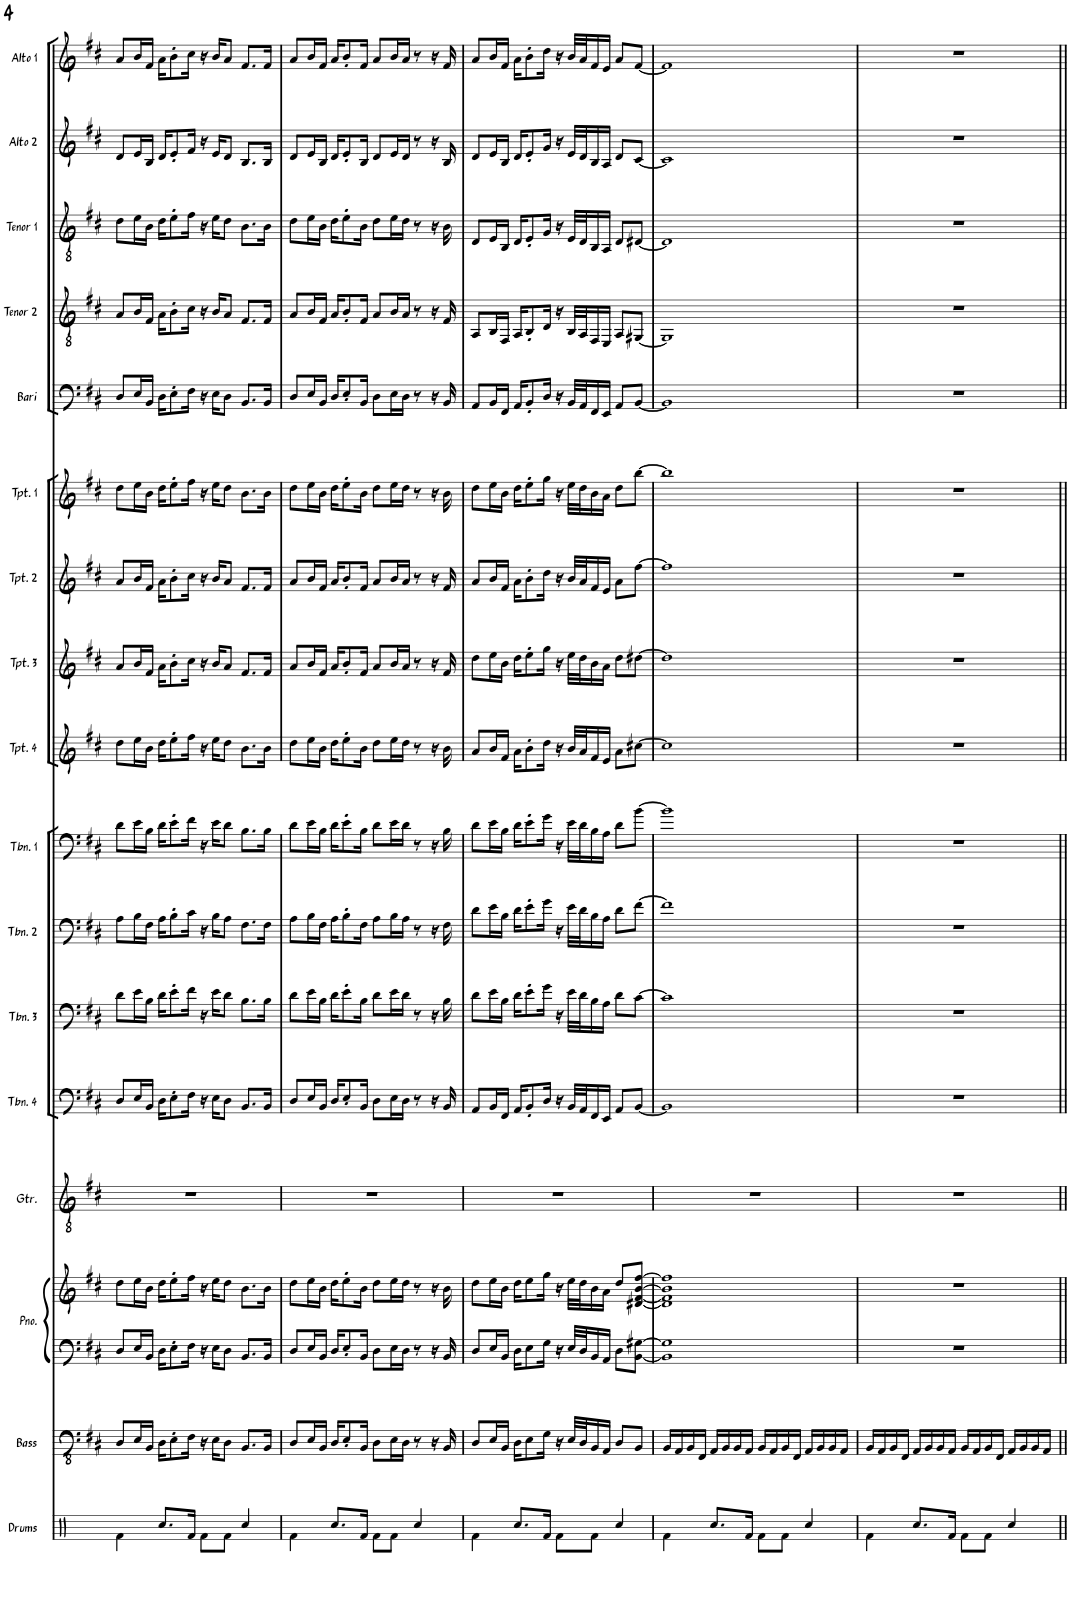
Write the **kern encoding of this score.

**kern	**kern	**kern	**kern	**kern	**kern	**kern	**kern	**kern	**kern	**kern	**kern	**kern	**kern	**kern	**kern	**kern	**kern
*part17	*part16	*part15	*part15	*part14	*part13	*part12	*part11	*part10	*part9	*part8	*part7	*part6	*part5	*part4	*part3	*part2	*part1
*staff18	*staff17	*staff16	*staff15	*staff14	*staff13	*staff12	*staff11	*staff10	*staff9	*staff8	*staff7	*staff6	*staff5	*staff4	*staff3	*staff2	*staff1
*I"Drums	*I"Bass	*I"Piano	*	*I"Guitar	*I"Trombone 4	*I"Trombone 3	*I"Trombone 2	*I"Trombone 1	*I"Trumpet 4	*I"Trumpet 3	*I"Trumpet 2	*I"Trumpet 1	*I"Bari Sax	*I"Tenor Sax 2	*I"Tenor Sax 1	*I"Alto Sax 2	*I"Alto Sax 1
*I'Drums	*I'Bass	*I'Pno.	*	*I'Gtr.	*I'Tbn. 4	*I'Tbn. 3	*I'Tbn. 2	*I'Tbn. 1	*I'Tpt. 4	*I'Tpt. 3	*I'Tpt. 2	*I'Tpt. 1	*I'Bari	*I'Tenor 2	*I'Tenor 1	*I'Alto 2	*I'Alto 1
!!LO:PB:g=z
*clefX	*clefFv4	*clefF4	*clefG2	*clefGv2	*clefF4	*clefF4	*clefF4	*clefF4	*clefG2	*clefG2	*clefG2	*clefG2	*clefF4	*clefGv2	*clefGv2	*clefG2	*clefG2
*	*	*	*	*	*	*	*	*	*ITrd1c2	*ITrd1c2	*ITrd1c2	*ITrd1c2	*ITrd12c21	*ITrd8c14	*ITrd8c14	*ITrd5c9	*ITrd5c9
*k[]	*k[f#c#]	*k[f#c#]	*k[f#c#]	*k[f#c#]	*k[f#c#]	*k[f#c#]	*k[f#c#]	*k[f#c#]	*k[f#c#]	*k[f#c#]	*k[f#c#]	*k[f#c#]	*k[f#c#]	*k[f#c#]	*k[f#c#]	*k[f#c#]	*k[f#c#]
*M4/4	*M4/4	*M4/4	*M4/4	*M4/4	*M4/4	*M4/4	*M4/4	*M4/4	*M4/4	*M4/4	*M4/4	*M4/4	*M4/4	*M4/4	*M4/4	*M4/4	*M4/4
=15	=15	=15	=15	=15	=15	=15	=15	=15	=15	=15	=15	=15	=15	=15	=15	=15	=15
4Rf\	8DD/L	8D/L	8dd\L	1r	8D/L	8d\L	8A\L	8d\L	8dd\L	8a/L	8a/L	8dd\L	8D/L	8A/L	8d\L	8d/L	8a/L
.	16EE/L	16E/L	16ee\L	.	16E/L	16e\L	16B\L	16e\L	16ee\L	16b/L	16b/L	16ee\L	16E/L	16B/L	16e\L	16e/L	16b/L
.	16BBB/JJ	16BB/JJ	16b\JJ	.	16BB/JJ	16B\JJ	16F#\JJ	16B\JJ	16b\JJ	16f#/JJ	16f#/JJ	16b\JJ	16BB/JJ	16F#/JJ	16B\JJ	16B/JJ	16f#/JJ
8.Rcc/L	16DD\KL	16D\KL	16dd\KL	.	16D\KL	16d\KL	16A\KL	16d\KL	16dd\KL	16a\KL	16a\KL	16dd\KL	16D\KL	16A\KL	16d\KL	16d/KL	16a\KL
.	8EE'\	8E'\	8ee'\	.	8E'\	8e'\	8B'\	8e'\	8ee'\	8b'\	8b'\	8ee'\	8E'\	8B'\	8e'\	8e'/	8b'\
16Rf/Jk	16FF#\Jk	16F#\Jk	16ff#\Jk	.	16F#\Jk	16f#\Jk	16c#\Jk	16f#\Jk	16ff#\Jk	16cc#\Jk	16cc#\Jk	16ff#\Jk	16F#\Jk	16c#\Jk	16f#\Jk	16f#/Jk	16cc#\Jk
8Rf\L	16r	16r	16r	.	16r	16r	16r	16r	16r	16r	16r	16r	16r	16r	16r	16r	16r
.	16EE\KL	16E\KL	16ee\KL	.	16E\KL	16e\KL	16B\KL	16e\KL	16ee\KL	16b/KL	16b/KL	16ee\KL	16E\KL	16B/KL	16e\KL	16e/KL	16b/KL
8Rf\J	8DD\J	8D\J	8dd\J	.	8D\J	8d\J	8A\J	8d\J	8dd\J	8a/J	8a/J	8dd\J	8D\J	8A/J	8d\J	8d/J	8a/J
4Rcc/	8.BBB/L	8.BB/L	8.b\L	.	8.BB/L	8.B\L	8.F#\L	8.B\L	8.b\L	8.f#/L	8.f#/L	8.b\L	8.BB/L	8.F#/L	8.B\L	8.B/L	8.f#/L
.	16BBB/Jk	16BB/Jk	16b\Jk	.	16BB/Jk	16B\Jk	16F#\Jk	16B\Jk	16b\Jk	16f#/Jk	16f#/Jk	16b\Jk	16BB/Jk	16F#/Jk	16B\Jk	16B/Jk	16f#/Jk
=16	=16	=16	=16	=16	=16	=16	=16	=16	=16	=16	=16	=16	=16	=16	=16	=16	=16
4Rf\	8DD/L	8D/L	8dd\L	1r	8D/L	8d\L	8A\L	8d\L	8dd\L	8a/L	8a/L	8dd\L	8D/L	8A/L	8d\L	8d/L	8a/L
.	16EE/L	16E/L	16ee\L	.	16E/L	16e\L	16B\L	16e\L	16ee\L	16b/L	16b/L	16ee\L	16E/L	16B/L	16e\L	16e/L	16b/L
.	16BBB/JJ	16BB/JJ	16b\JJ	.	16BB/JJ	16B\JJ	16F#\JJ	16B\JJ	16b\JJ	16f#/JJ	16f#/JJ	16b\JJ	16BB/JJ	16F#/JJ	16B\JJ	16B/JJ	16f#/JJ
8.Rcc/L	16DD/KL	16D/KL	16dd\KL	.	16D/KL	16d\KL	16A\KL	16d\KL	16dd\KL	16a/KL	16a/KL	16dd\KL	16D/KL	16A/KL	16d\KL	16d/KL	16a/KL
.	8EE'/	8E'/	8ee'\	.	8E'/	8e'\	8B'\	8e'\	8ee'\	8b'/	8b'/	8ee'\	8E'/	8B'/	8e'\	8e'/	8b'/
16Rf/Jk	16BBB/Jk	16BB/Jk	16b\Jk	.	16BB/Jk	16B\Jk	16F#\Jk	16B\Jk	16b\Jk	16f#/Jk	16f#/Jk	16b\Jk	16BB/Jk	16F#/Jk	16B\Jk	16B/Jk	16f#/Jk
8Rf\L	8DD\L	8D\L	8dd\L	.	8D\L	8d\L	8A\L	8d\L	8dd\L	8a/L	8a/L	8dd\L	8D\L	8A/L	8d\L	8d/L	8a/L
8Rf\J	16EE\L	16E\L	16ee\L	.	16E\L	16e\L	16B\L	16e\L	16ee\L	16b/L	16b/L	16ee\L	16E\L	16B/L	16e\L	16e/L	16b/L
.	16DD\JJ	16D\JJ	16dd\JJ	.	16D\JJ	16d\JJ	16A\JJ	16d\JJ	16dd\JJ	16a/JJ	16a/JJ	16dd\JJ	16D\JJ	16A/JJ	16d\JJ	16d/JJ	16a/JJ
4Rcc/	8r	8r	8r	.	8r	8r	8r	8r	8r	8r	8r	8r	8r	8r	8r	8r	8r
.	16r	16r	16r	.	16r	16r	16r	16r	16r	16r	16r	16r	16r	16r	16r	16r	16r
.	16BBB/	16BB/	16b\	.	16BB/	16B\	16F#\	16B\	16b\	16f#/	16f#/	16b\	16BB/	16F#/	16B\	16B/	16f#/
=17	=17	=17	=17	=17	=17	=17	=17	=17	=17	=17	=17	=17	=17	=17	=17	=17	=17
4Rf\	8DD/L	8D/L	8dd\L	1r	8AA/L	8d\L	8d\L	8d\L	8a/L	8dd\L	8a/L	8dd\L	8AA/L	8AA/L	8D/L	8d/L	8a/L
.	16EE/L	16E/L	16ee\L	.	16BB/L	16e\L	16e\L	16e\L	16b/L	16ee\L	16b/L	16ee\L	16BB/L	16BB/L	16E/L	16e/L	16b/L
.	16BBB/JJ	16BB/JJ	16b\JJ	.	16FF#/JJ	16B\JJ	16B\JJ	16B\JJ	16f#/JJ	16b\JJ	16f#/JJ	16b\JJ	16FF#/JJ	16FF#/JJ	16BB/JJ	16B/JJ	16f#/JJ
8.Rcc/L	16DD\KL	16D\KL	16dd\KL	.	16AA/KL	16d\KL	16d\KL	16d\KL	16a\KL	16dd\KL	16a\KL	16dd\KL	16AA/KL	16AA/KL	16D/KL	16d/KL	16a\KL
.	8EE\	8E\	8ee\	.	8BB'/	8e'\	8e'\	8e'\	8b'\	8ee'\	8b'\	8ee'\	8BB'/	8BB'/	8E'/	8e'/	8b'\
16Rf/Jk	16GG\Jk	16G\Jk	16gg\Jk	.	16D/Jk	16g\Jk	16g\Jk	16g\Jk	16dd\Jk	16gg\Jk	16dd\Jk	16gg\Jk	16D/Jk	16D/Jk	16G/Jk	16g/Jk	16dd\Jk
8Rf\L	16r	16r	16r	.	16r	16r	16r	16r	16r	16r	16r	16r	16r	16r	16r	16r	16r
.	32EE/LLL	32E/LLL	32ee\LLL	.	32BB/LLL	32e\LLL	32e\LLL	32e\LLL	32b/LLL	32ee\LLL	32b/LLL	32ee\LLL	32BB/LLL	32BB/LLL	32E/LLL	32e/LLL	32b/LLL
.	32DD/J	32D/J	32dd\J	.	32AA/J	32d\J	32d\J	32d\J	32a/J	32dd\J	32a/J	32dd\J	32AA/J	32AA/J	32D/J	32d/J	32a/J
8Rf\J	16BBB/	16BB/	16b\	.	16FF#/	16B\	16B\	16B\	16f#/	16b\	16f#/	16b\	16FF#/	16FF#/	16BB/	16B/	16f#/
.	16AAA/JJ	16AA/JJ	16a\JJ	.	16EE/JJ	16A\JJ	16A\JJ	16A\JJ	16e/JJ	16a\JJ	16e/JJ	16a\JJ	16EE/JJ	16EE/JJ	16AA/JJ	16A/JJ	16e/JJ
4Rcc/	8DD/L	8D\L	8dd/L	.	8AA/L	8d\L	8d\L	8d\L	8a\L	8dd\L	8a\L	8dd\L	8AA/L	8AA/L	8D/L	8d/L	8a/L
.	8BBB/J	[8BB\ [8G#X\J	[8d#X/ [8f#/ [8b/ [8ff#/J	.	[8BB/J	[8c#\J	[8f#\J	[8b\J	[8cc#X\J	[8dd#X\J	[8ff#\J	[8bb\J	[8BB/J	[8GG#X/J	[8D#X/J	[8c#/J	[8f#/J
=18	=18	=18	=18	=18	=18	=18	=18	=18	=18	=18	=18	=18	=18	=18	=18	=18	=18
4Rf\	16BBB/LL	1BB] 1G#]	1d#] 1f#] 1b] 1ff#]	1r	1BB]	1c#]	1f#]	1b]	1cc#]	1dd#]	1ff#]	1bb]	1BB]	1GG#]	1D#]	1c#]	1f#]
.	16AAA/	.	.	.	.	.	.	.	.	.	.	.	.	.	.	.	.
.	16BBB/	.	.	.	.	.	.	.	.	.	.	.	.	.	.	.	.
.	16FFF#/JJ	.	.	.	.	.	.	.	.	.	.	.	.	.	.	.	.
8.Rcc/L	16AAA/LL	.	.	.	.	.	.	.	.	.	.	.	.	.	.	.	.
.	16BBB/	.	.	.	.	.	.	.	.	.	.	.	.	.	.	.	.
.	16BBB/	.	.	.	.	.	.	.	.	.	.	.	.	.	.	.	.
16Rf/Jk	16AAA/JJ	.	.	.	.	.	.	.	.	.	.	.	.	.	.	.	.
8Rf\L	16BBB/LL	.	.	.	.	.	.	.	.	.	.	.	.	.	.	.	.
.	16AAA/	.	.	.	.	.	.	.	.	.	.	.	.	.	.	.	.
8Rf\J	16BBB/	.	.	.	.	.	.	.	.	.	.	.	.	.	.	.	.
.	16FFF#/JJ	.	.	.	.	.	.	.	.	.	.	.	.	.	.	.	.
4Rcc/	16AAA/LL	.	.	.	.	.	.	.	.	.	.	.	.	.	.	.	.
.	16BBB/	.	.	.	.	.	.	.	.	.	.	.	.	.	.	.	.
.	16BBB/	.	.	.	.	.	.	.	.	.	.	.	.	.	.	.	.
.	16AAA/JJ	.	.	.	.	.	.	.	.	.	.	.	.	.	.	.	.
=19	=19	=19	=19	=19	=19	=19	=19	=19	=19	=19	=19	=19	=19	=19	=19	=19	=19
4Rf\	16BBB/LL	1r	1r	1r	1r	1r	1r	1r	1r	1r	1r	1r	1r	1r	1r	1r	1r
.	16AAA/	.	.	.	.	.	.	.	.	.	.	.	.	.	.	.	.
.	16BBB/	.	.	.	.	.	.	.	.	.	.	.	.	.	.	.	.
.	16FFF#/JJ	.	.	.	.	.	.	.	.	.	.	.	.	.	.	.	.
8.Rcc/L	16AAA/LL	.	.	.	.	.	.	.	.	.	.	.	.	.	.	.	.
.	16BBB/	.	.	.	.	.	.	.	.	.	.	.	.	.	.	.	.
.	16BBB/	.	.	.	.	.	.	.	.	.	.	.	.	.	.	.	.
16Rf/Jk	16AAA/JJ	.	.	.	.	.	.	.	.	.	.	.	.	.	.	.	.
8Rf\L	16BBB/LL	.	.	.	.	.	.	.	.	.	.	.	.	.	.	.	.
.	16AAA/	.	.	.	.	.	.	.	.	.	.	.	.	.	.	.	.
8Rf\J	16BBB/	.	.	.	.	.	.	.	.	.	.	.	.	.	.	.	.
.	16FFF#/JJ	.	.	.	.	.	.	.	.	.	.	.	.	.	.	.	.
4Rcc/	16AAA/LL	.	.	.	.	.	.	.	.	.	.	.	.	.	.	.	.
.	16BBB/	.	.	.	.	.	.	.	.	.	.	.	.	.	.	.	.
.	16BBB/	.	.	.	.	.	.	.	.	.	.	.	.	.	.	.	.
.	16AAA/JJ	.	.	.	.	.	.	.	.	.	.	.	.	.	.	.	.
=||	=||	=||	=||	=||	=||	=||	=||	=||	=||	=||	=||	=||	=||	=||	=||	=||	=||
*-	*-	*-	*-	*-	*-	*-	*-	*-	*-	*-	*-	*-	*-	*-	*-	*-	*-
